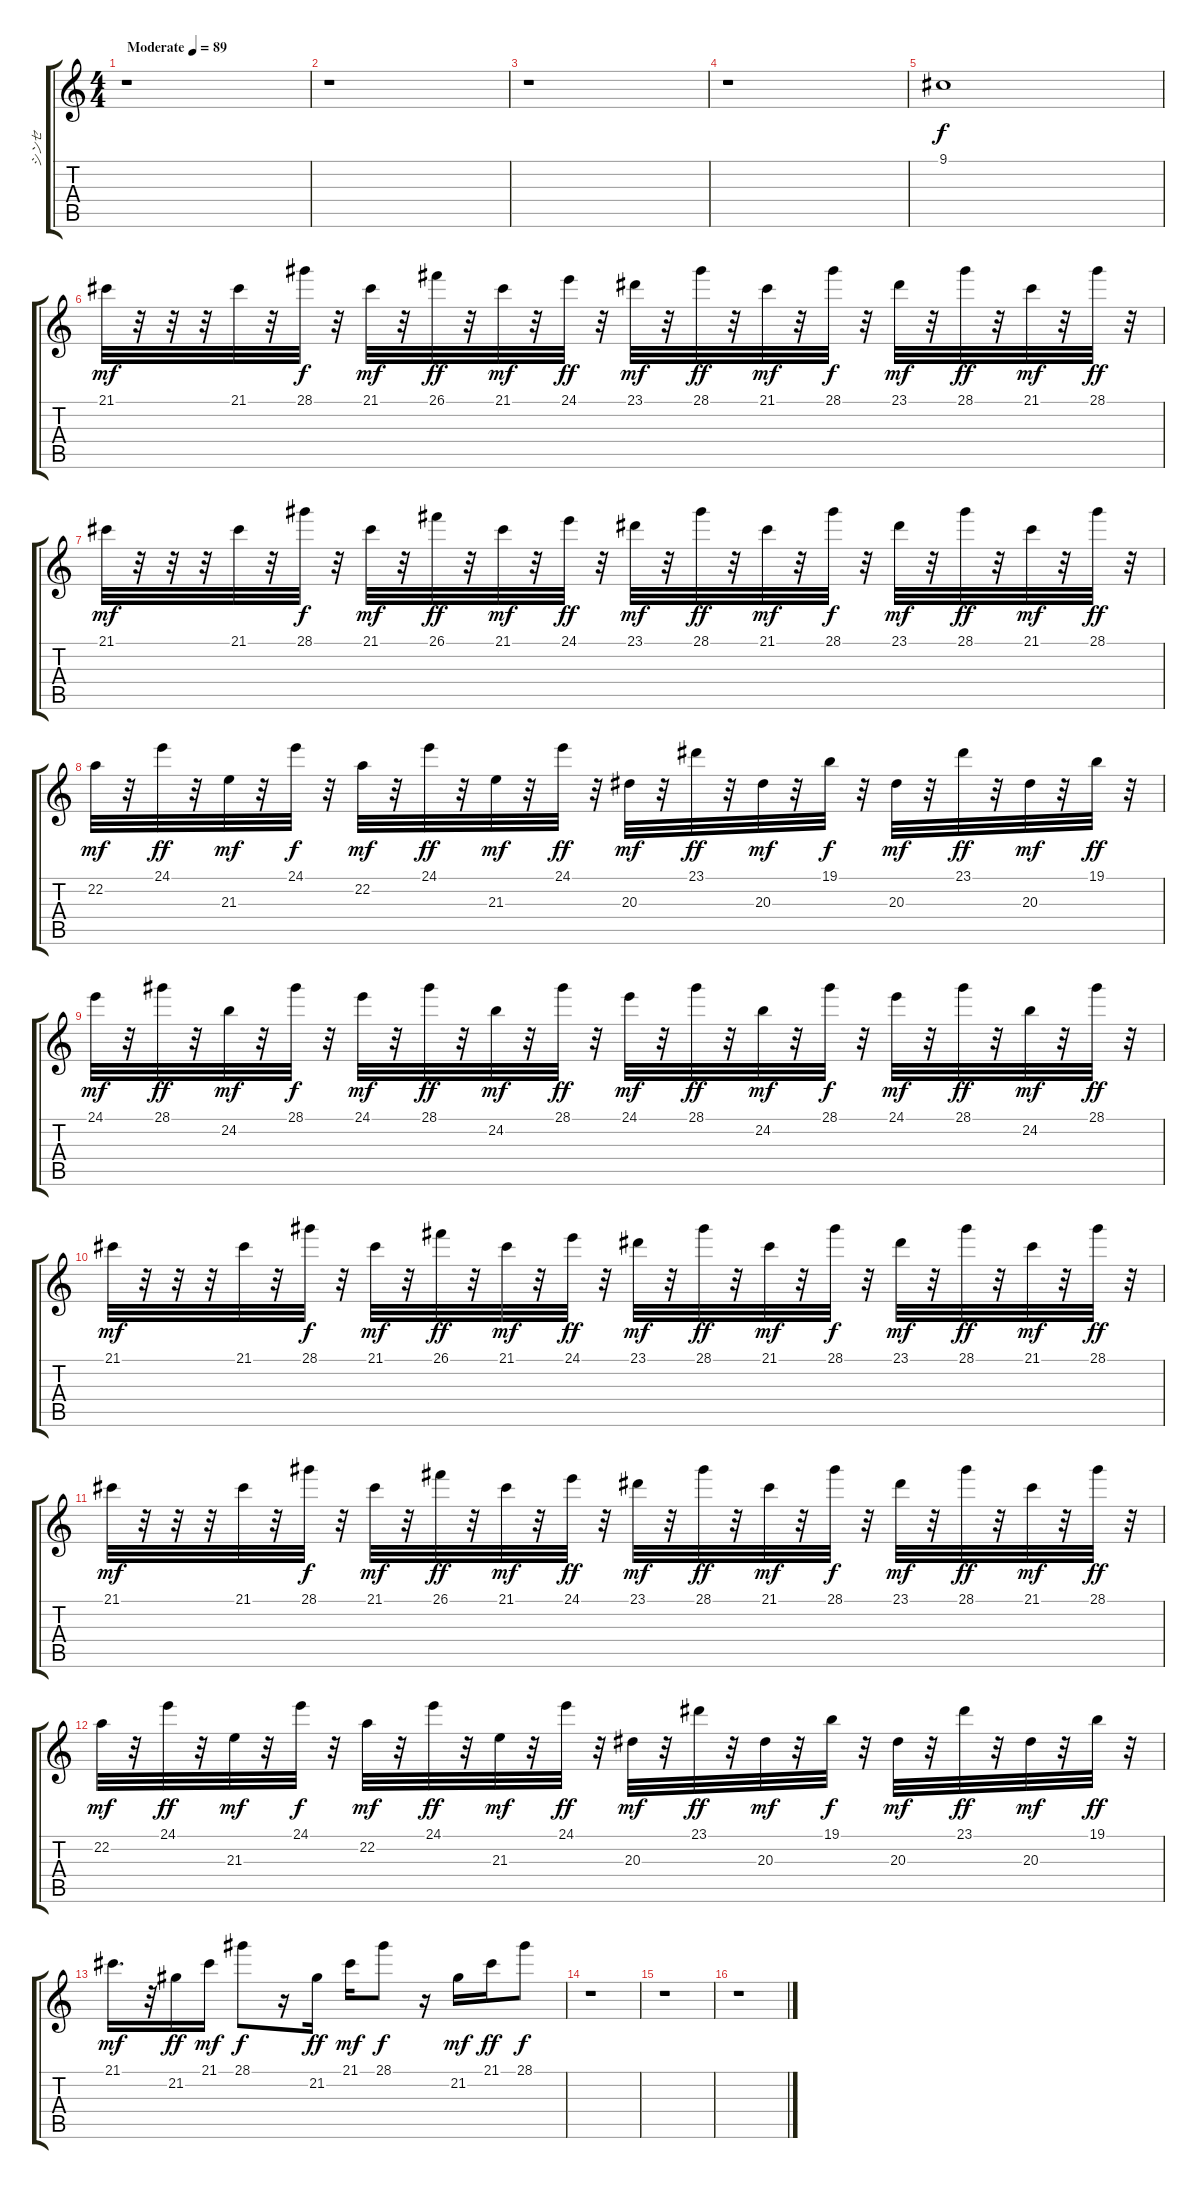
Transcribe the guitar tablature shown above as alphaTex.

\track ("シンセ" "シンセ") {instrument lead2sawtooth}
\staff {score tabs}
\tuning (E4 B3 G3 D3 A2 E2) {hide}
\ts (4 4)
\tempo (89 "Moderate")
\clef g2
\ks c
r.1{dy f instrument lead2sawtooth} |
r.1 |
r.1 |
r.1 |
9.1.1 |
21.1.32{dy mf} r.32 r.32 r.32 21.1.32 r.32 28.1.32{dy f} r.32 21.1.32{dy mf} r.32 26.1.32{dy ff} r.32 21.1.32{dy mf} r.32 24.1.32{dy ff} r.32 23.1.32{dy mf} r.32 28.1.32{dy ff} r.32 21.1.32{dy mf} r.32 28.1.32{dy f} r.32 23.1.32{dy mf} r.32 28.1.32{dy ff} r.32 21.1.32{dy mf} r.32 28.1.32{dy ff} r.32 |
21.1.32{dy mf} r.32 r.32 r.32 21.1.32 r.32 28.1.32{dy f} r.32 21.1.32{dy mf} r.32 26.1.32{dy ff} r.32 21.1.32{dy mf} r.32 24.1.32{dy ff} r.32 23.1.32{dy mf} r.32 28.1.32{dy ff} r.32 21.1.32{dy mf} r.32 28.1.32{dy f} r.32 23.1.32{dy mf} r.32 28.1.32{dy ff} r.32 21.1.32{dy mf} r.32 28.1.32{dy ff} r.32 |
22.2.32{dy mf} r.32 24.1.32{dy ff} r.32 21.3.32{dy mf} r.32 24.1.32{dy f} r.32 22.2.32{dy mf} r.32 24.1.32{dy ff} r.32 21.3.32{dy mf} r.32 24.1.32{dy ff} r.32 20.3.32{dy mf} r.32 23.1.32{dy ff} r.32 20.3.32{dy mf} r.32 19.1.32{dy f} r.32 20.3.32{dy mf} r.32 23.1.32{dy ff} r.32 20.3.32{dy mf} r.32 19.1.32{dy ff} r.32 |
24.1.32{dy mf} r.32 28.1.32{dy ff} r.32 24.2.32{dy mf} r.32 28.1.32{dy f} r.32 24.1.32{dy mf} r.32 28.1.32{dy ff} r.32 24.2.32{dy mf} r.32 28.1.32{dy ff} r.32 24.1.32{dy mf} r.32 28.1.32{dy ff} r.32 24.2.32{dy mf} r.32 28.1.32{dy f} r.32 24.1.32{dy mf} r.32 28.1.32{dy ff} r.32 24.2.32{dy mf} r.32 28.1.32{dy ff} r.32 |
21.1.32{dy mf} r.32 r.32 r.32 21.1.32 r.32 28.1.32{dy f} r.32 21.1.32{dy mf} r.32 26.1.32{dy ff} r.32 21.1.32{dy mf} r.32 24.1.32{dy ff} r.32 23.1.32{dy mf} r.32 28.1.32{dy ff} r.32 21.1.32{dy mf} r.32 28.1.32{dy f} r.32 23.1.32{dy mf} r.32 28.1.32{dy ff} r.32 21.1.32{dy mf} r.32 28.1.32{dy ff} r.32 |
21.1.32{dy mf} r.32 r.32 r.32 21.1.32 r.32 28.1.32{dy f} r.32 21.1.32{dy mf} r.32 26.1.32{dy ff} r.32 21.1.32{dy mf} r.32 24.1.32{dy ff} r.32 23.1.32{dy mf} r.32 28.1.32{dy ff} r.32 21.1.32{dy mf} r.32 28.1.32{dy f} r.32 23.1.32{dy mf} r.32 28.1.32{dy ff} r.32 21.1.32{dy mf} r.32 28.1.32{dy ff} r.32 |
22.2.32{dy mf} r.32 24.1.32{dy ff} r.32 21.3.32{dy mf} r.32 24.1.32{dy f} r.32 22.2.32{dy mf} r.32 24.1.32{dy ff} r.32 21.3.32{dy mf} r.32 24.1.32{dy ff} r.32 20.3.32{dy mf} r.32 23.1.32{dy ff} r.32 20.3.32{dy mf} r.32 19.1.32{dy f} r.32 20.3.32{dy mf} r.32 23.1.32{dy ff} r.32 20.3.32{dy mf} r.32 19.1.32{dy ff} r.32 |
21.1.16{d dy mf} r.32 21.2.16{dy ff} 21.1.16{dy mf} 28.1.8{dy f} r.16 21.2.16{dy ff} 21.1.16{dy mf} 28.1.8{dy f} r.16 21.2.16{dy mf} 21.1.16{dy ff} 28.1.8{dy f} |
r.1 |
r.1 |
r.1
